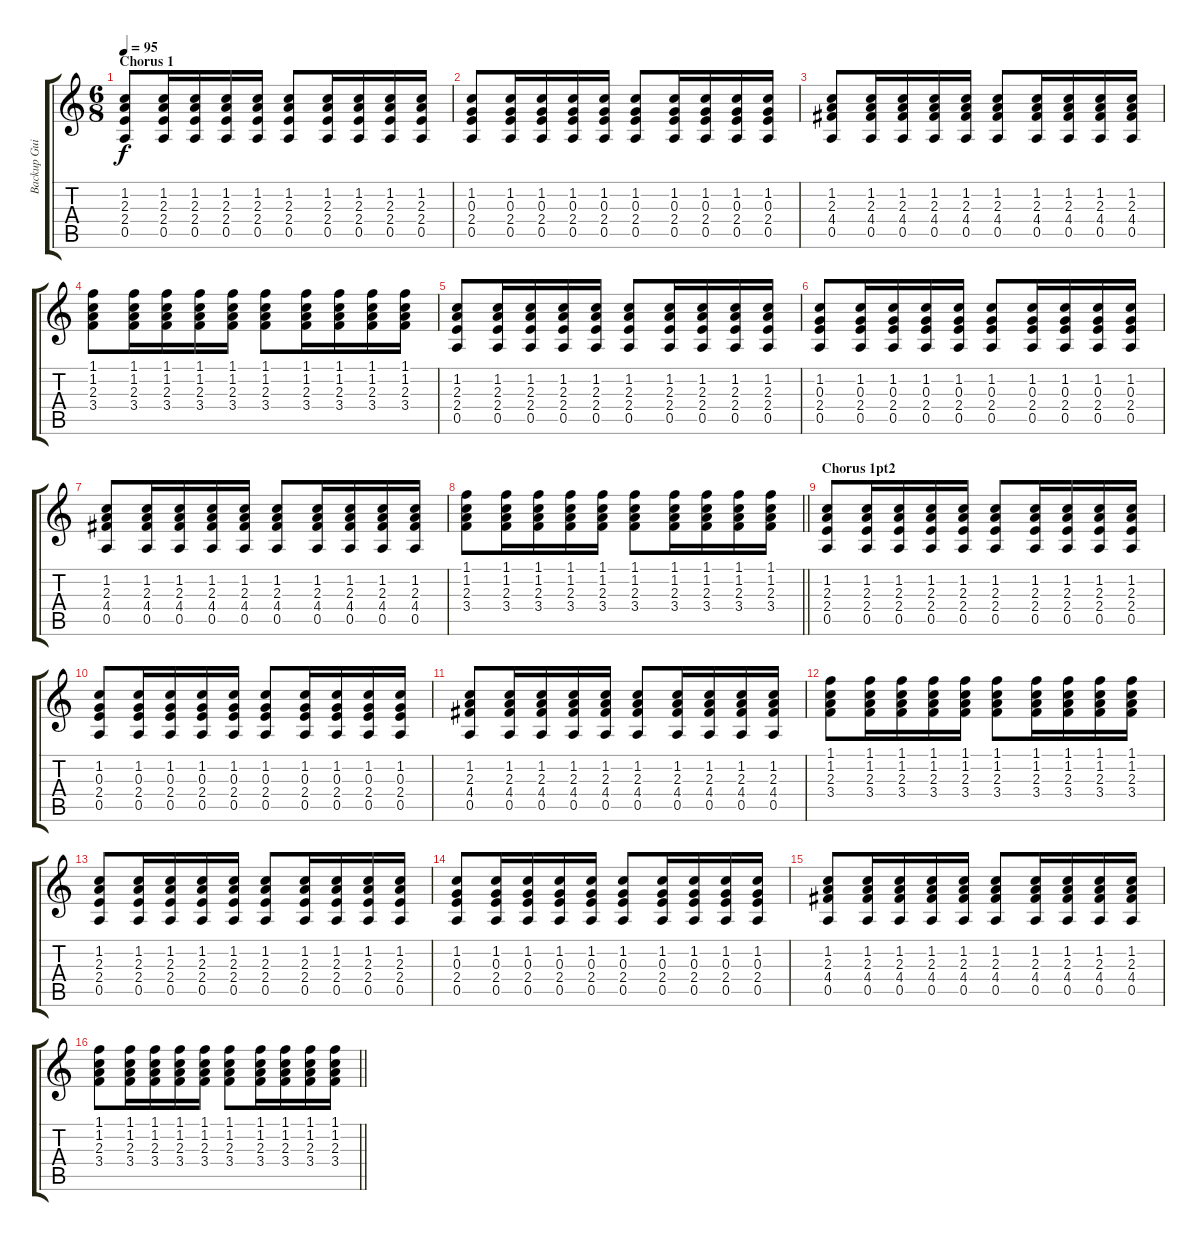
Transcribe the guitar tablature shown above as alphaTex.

\track ("Backup Guitar" "Backup Gui") {instrument acousticguitarnylon}
\staff {score tabs}
\tuning (E4 B3 G3 D3 A2 E2) {hide}
\ts (6 8)
\section ("" "Chorus 1")
\tempo 95
\clef g2
\ks c
(1.2 2.3 2.4 0.5).8{dy f} (1.2 2.3 2.4 0.5).16 (1.2 2.3 2.4 0.5).16 (1.2 2.3 2.4 0.5).16 (1.2 2.3 2.4 0.5).16 (1.2 2.3 2.4 0.5).8 (1.2 2.3 2.4 0.5).16 (1.2 2.3 2.4 0.5).16 (1.2 2.3 2.4 0.5).16 (1.2 2.3 2.4 0.5).16 |
(1.2 0.3 2.4 0.5).8 (1.2 0.3 2.4 0.5).16 (1.2 0.3 2.4 0.5).16 (1.2 0.3 2.4 0.5).16 (1.2 0.3 2.4 0.5).16 (1.2 0.3 2.4 0.5).8 (1.2 0.3 2.4 0.5).16 (1.2 0.3 2.4 0.5).16 (1.2 0.3 2.4 0.5).16 (1.2 0.3 2.4 0.5).16 |
(1.2 2.3 4.4 0.5).8 (1.2 2.3 4.4 0.5).16 (1.2 2.3 4.4 0.5).16 (1.2 2.3 4.4 0.5).16 (1.2 2.3 4.4 0.5).16 (1.2 2.3 4.4 0.5).8 (1.2 2.3 4.4 0.5).16 (1.2 2.3 4.4 0.5).16 (1.2 2.3 4.4 0.5).16 (1.2 2.3 4.4 0.5).16 |
(1.1 1.2 2.3 3.4).8 (1.1 1.2 2.3 3.4).16 (1.1 1.2 2.3 3.4).16 (1.1 1.2 2.3 3.4).16 (1.1 1.2 2.3 3.4).16 (1.1 1.2 2.3 3.4).8 (1.1 1.2 2.3 3.4).16 (1.1 1.2 2.3 3.4).16 (1.1 1.2 2.3 3.4).16 (1.1 1.2 2.3 3.4).16 |
(1.2 2.3 2.4 0.5).8 (1.2 2.3 2.4 0.5).16 (1.2 2.3 2.4 0.5).16 (1.2 2.3 2.4 0.5).16 (1.2 2.3 2.4 0.5).16 (1.2 2.3 2.4 0.5).8 (1.2 2.3 2.4 0.5).16 (1.2 2.3 2.4 0.5).16 (1.2 2.3 2.4 0.5).16 (1.2 2.3 2.4 0.5).16 |
(1.2 0.3 2.4 0.5).8 (1.2 0.3 2.4 0.5).16 (1.2 0.3 2.4 0.5).16 (1.2 0.3 2.4 0.5).16 (1.2 0.3 2.4 0.5).16 (1.2 0.3 2.4 0.5).8 (1.2 0.3 2.4 0.5).16 (1.2 0.3 2.4 0.5).16 (1.2 0.3 2.4 0.5).16 (1.2 0.3 2.4 0.5).16 |
(1.2 2.3 4.4 0.5).8 (1.2 2.3 4.4 0.5).16 (1.2 2.3 4.4 0.5).16 (1.2 2.3 4.4 0.5).16 (1.2 2.3 4.4 0.5).16 (1.2 2.3 4.4 0.5).8 (1.2 2.3 4.4 0.5).16 (1.2 2.3 4.4 0.5).16 (1.2 2.3 4.4 0.5).16 (1.2 2.3 4.4 0.5).16 |
\barLineRight lightlight
(1.1 1.2 2.3 3.4).8 (1.1 1.2 2.3 3.4).16 (1.1 1.2 2.3 3.4).16 (1.1 1.2 2.3 3.4).16 (1.1 1.2 2.3 3.4).16 (1.1 1.2 2.3 3.4).8 (1.1 1.2 2.3 3.4).16 (1.1 1.2 2.3 3.4).16 (1.1 1.2 2.3 3.4).16 (1.1 1.2 2.3 3.4).16 |
\section ("" "Chorus 1pt2")
(1.2 2.3 2.4 0.5).8 (1.2 2.3 2.4 0.5).16 (1.2 2.3 2.4 0.5).16 (1.2 2.3 2.4 0.5).16 (1.2 2.3 2.4 0.5).16 (1.2 2.3 2.4 0.5).8 (1.2 2.3 2.4 0.5).16 (1.2 2.3 2.4 0.5).16 (1.2 2.3 2.4 0.5).16 (1.2 2.3 2.4 0.5).16 |
(1.2 0.3 2.4 0.5).8 (1.2 0.3 2.4 0.5).16 (1.2 0.3 2.4 0.5).16 (1.2 0.3 2.4 0.5).16 (1.2 0.3 2.4 0.5).16 (1.2 0.3 2.4 0.5).8 (1.2 0.3 2.4 0.5).16 (1.2 0.3 2.4 0.5).16 (1.2 0.3 2.4 0.5).16 (1.2 0.3 2.4 0.5).16 |
(1.2 2.3 4.4 0.5).8 (1.2 2.3 4.4 0.5).16 (1.2 2.3 4.4 0.5).16 (1.2 2.3 4.4 0.5).16 (1.2 2.3 4.4 0.5).16 (1.2 2.3 4.4 0.5).8 (1.2 2.3 4.4 0.5).16 (1.2 2.3 4.4 0.5).16 (1.2 2.3 4.4 0.5).16 (1.2 2.3 4.4 0.5).16 |
(1.1 1.2 2.3 3.4).8 (1.1 1.2 2.3 3.4).16 (1.1 1.2 2.3 3.4).16 (1.1 1.2 2.3 3.4).16 (1.1 1.2 2.3 3.4).16 (1.1 1.2 2.3 3.4).8 (1.1 1.2 2.3 3.4).16 (1.1 1.2 2.3 3.4).16 (1.1 1.2 2.3 3.4).16 (1.1 1.2 2.3 3.4).16 |
(1.2 2.3 2.4 0.5).8 (1.2 2.3 2.4 0.5).16 (1.2 2.3 2.4 0.5).16 (1.2 2.3 2.4 0.5).16 (1.2 2.3 2.4 0.5).16 (1.2 2.3 2.4 0.5).8 (1.2 2.3 2.4 0.5).16 (1.2 2.3 2.4 0.5).16 (1.2 2.3 2.4 0.5).16 (1.2 2.3 2.4 0.5).16 |
(1.2 0.3 2.4 0.5).8 (1.2 0.3 2.4 0.5).16 (1.2 0.3 2.4 0.5).16 (1.2 0.3 2.4 0.5).16 (1.2 0.3 2.4 0.5).16 (1.2 0.3 2.4 0.5).8 (1.2 0.3 2.4 0.5).16 (1.2 0.3 2.4 0.5).16 (1.2 0.3 2.4 0.5).16 (1.2 0.3 2.4 0.5).16 |
(1.2 2.3 4.4 0.5).8 (1.2 2.3 4.4 0.5).16 (1.2 2.3 4.4 0.5).16 (1.2 2.3 4.4 0.5).16 (1.2 2.3 4.4 0.5).16 (1.2 2.3 4.4 0.5).8 (1.2 2.3 4.4 0.5).16 (1.2 2.3 4.4 0.5).16 (1.2 2.3 4.4 0.5).16 (1.2 2.3 4.4 0.5).16 |
\barLineRight lightlight
(1.1 1.2 2.3 3.4).8 (1.1 1.2 2.3 3.4).16 (1.1 1.2 2.3 3.4).16 (1.1 1.2 2.3 3.4).16 (1.1 1.2 2.3 3.4).16 (1.1 1.2 2.3 3.4).8 (1.1 1.2 2.3 3.4).16 (1.1 1.2 2.3 3.4).16 (1.1 1.2 2.3 3.4).16 (1.1 1.2 2.3 3.4).16
